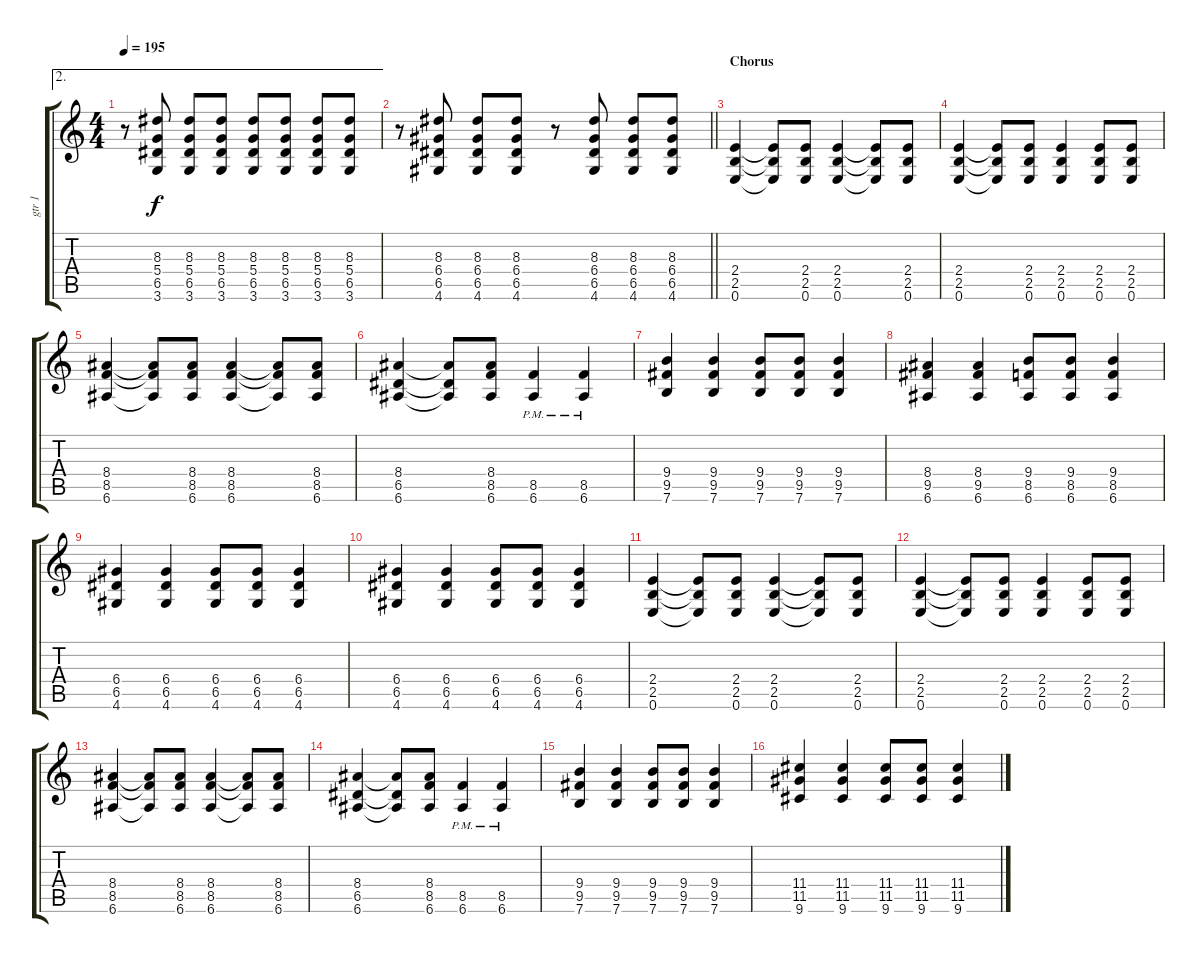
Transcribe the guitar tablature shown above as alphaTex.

\track ("gtr 1" "gtr 1") {instrument distortionguitar}
\staff {score tabs}
\tuning (E4 B3 G3 D3 A2 E2) {hide}
\ae 2
\ts (4 4)
\tempo 195
\clef g2
\ks c
r.8{dy f} (8.3 5.4 6.5 3.6).8 (8.3 5.4 6.5 3.6).8 (8.3 5.4 6.5 3.6).8 (8.3 5.4 6.5 3.6).8 (8.3 5.4 6.5 3.6).8 (8.3 5.4 6.5 3.6).8 (8.3 5.4 6.5 3.6).8 |
\barLineRight lightlight
r.8 (8.3 6.4 6.5 4.6).8 (8.3 6.4 6.5 4.6).8 (8.3 6.4 6.5 4.6).8 r.8 (8.3 6.4 6.5 4.6).8 (8.3 6.4 6.5 4.6).8 (8.3 6.4 6.5 4.6).8 |
\section ("" "Chorus")
(2.4 2.5 0.6).4 (2.4{t} 2.5{t} 0.6{t}).8 (2.4 2.5 0.6).8 (2.4 2.5 0.6).4 (2.4{t} 2.5{t} 0.6{t}).8 (2.4 2.5 0.6).8 |
(2.4 2.5 0.6).4 (2.4{t} 2.5{t} 0.6{t}).8 (2.4 2.5 0.6).8 (2.4 2.5 0.6).4 (2.4 2.5 0.6).8 (2.4 2.5 0.6).8 |
(8.4 8.5 6.6).4 (8.4{t} 8.5{t} 6.6{t}).8 (8.4 8.5 6.6).8 (8.4 8.5 6.6).4 (8.4{t} 8.5{t} 6.6{t}).8 (8.4 8.5 6.6).8 |
(8.4 6.5 6.6).4 (8.4{t} 6.5{t} 6.6{t}).8 (8.4 8.5 6.6).8 (8.5{pm} 6.6{pm}).4 (8.5{pm} 6.6{pm}).4 |
(9.4 9.5 7.6).4 (9.4 9.5 7.6).4 (9.4 9.5 7.6).8 (9.4 9.5 7.6).8 (9.4 9.5 7.6).4 |
(8.4 9.5 6.6).4 (8.4 9.5 6.6).4 (9.4 8.5 6.6).8 (9.4 8.5 6.6).8 (9.4 8.5 6.6).4 |
(6.4 6.5 4.6).4 (6.4 6.5 4.6).4 (6.4 6.5 4.6).8 (6.4 6.5 4.6).8 (6.4 6.5 4.6).4 |
(6.4 6.5 4.6).4 (6.4 6.5 4.6).4 (6.4 6.5 4.6).8 (6.4 6.5 4.6).8 (6.4 6.5 4.6).4 |
(2.4 2.5 0.6).4 (2.4{t} 2.5{t} 0.6{t}).8 (2.4 2.5 0.6).8 (2.4 2.5 0.6).4 (2.4{t} 2.5{t} 0.6{t}).8 (2.4 2.5 0.6).8 |
(2.4 2.5 0.6).4 (2.4{t} 2.5{t} 0.6{t}).8 (2.4 2.5 0.6).8 (2.4 2.5 0.6).4 (2.4 2.5 0.6).8 (2.4 2.5 0.6).8 |
(8.4 8.5 6.6).4 (8.4{t} 8.5{t} 6.6{t}).8 (8.4 8.5 6.6).8 (8.4 8.5 6.6).4 (8.4{t} 8.5{t} 6.6{t}).8 (8.4 8.5 6.6).8 |
(8.4 6.5 6.6).4 (8.4{t} 6.5{t} 6.6{t}).8 (8.4 8.5 6.6).8 (8.5{pm} 6.6{pm}).4 (8.5{pm} 6.6{pm}).4 |
(9.4 9.5 7.6).4 (9.4 9.5 7.6).4 (9.4 9.5 7.6).8 (9.4 9.5 7.6).8 (9.4 9.5 7.6).4 |
(11.4 11.5 9.6).4 (11.4 11.5 9.6).4 (11.4 11.5 9.6).8 (11.4 11.5 9.6).8 (11.4 11.5 9.6).4
